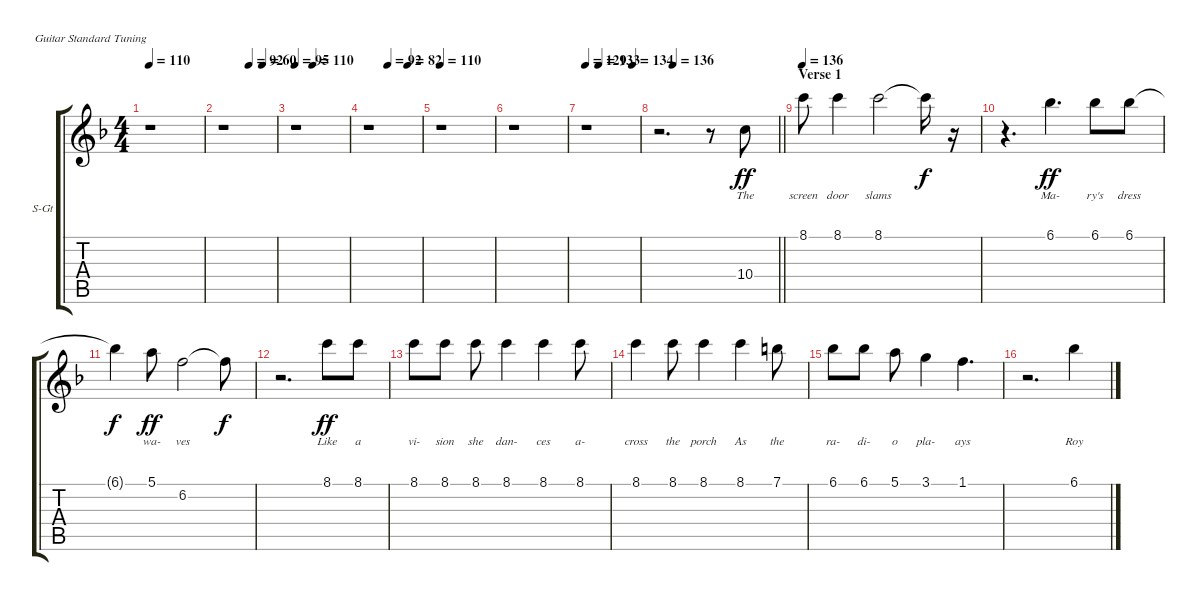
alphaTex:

\bracketExtendMode groupsimilarinstruments
\firstSystemTrackNameOrientation horizontal
\otherSystemsTrackNameOrientation horizontal
\track ("Vocals" "S-Gt") {instrument bassoon}
\staff {score tabs}
\tuning (E4 B3 G3 D3 A2 E2)
\displaytranspose 12
\ts (4 4)
\beaming (8 2 2 2 2)
\tempo 110
\clef g2
\ks f
r.1{dy ff instrument bassoon} |
\tempo (92 0.5)
\tempo (60 0.75)
r.1 |
\tempo 95
\tempo (110 0.333333)
r.1 |
\tempo (92 0.375)
\tempo (82 0.75)
r.1 |
\tempo 110
r.1 |
r.1 |
\tempo 129
\tempo (133 0.25)
\tempo (134 0.875)
r.1 |
\tempo (136 0.125)
\barLineRight lightlight
r.2{d} r.8 10.4.8{lyrics (0 "The") lyrics (1 "") lyrics (2 "") lyrics (3 "") lyrics (4 "")} |
\section ("" "Verse 1")
\tempo 136
8.1.8{lyrics (0 "screen") lyrics (1 "") lyrics (2 "") lyrics (3 "") lyrics (4 "")} 8.1.4{lyrics (0 "door") lyrics (1 "") lyrics (2 "") lyrics (3 "") lyrics (4 "")} 8.1.2{lyrics (0 "slams") lyrics (1 "") lyrics (2 "") lyrics (3 "") lyrics (4 "")} 8.1{t}.16{lyrics (0 "") lyrics (1 "") lyrics (2 "") lyrics (3 "") lyrics (4 "") dy f} r.16 |
r.4{d} 6.1.4{d lyrics (0 "Ma-") lyrics (1 "") lyrics (2 "") lyrics (3 "") lyrics (4 "") dy ff} 6.1.8{lyrics (0 "ry's") lyrics (1 "") lyrics (2 "") lyrics (3 "") lyrics (4 "")} 6.1.8{lyrics (0 "dress") lyrics (1 "") lyrics (2 "") lyrics (3 "") lyrics (4 "")} |
6.1{t}.4{lyrics (0 "") lyrics (1 "") lyrics (2 "") lyrics (3 "") lyrics (4 "") dy f} 5.1.8{lyrics (0 "wa-") lyrics (1 "") lyrics (2 "") lyrics (3 "") lyrics (4 "") dy ff} 6.2.2{lyrics (0 "ves") lyrics (1 "") lyrics (2 "") lyrics (3 "") lyrics (4 "")} 6.2{t}.8{lyrics (0 "") lyrics (1 "") lyrics (2 "") lyrics (3 "") lyrics (4 "") dy f} |
r.2{d} 8.1.8{lyrics (0 "Like") lyrics (1 "") lyrics (2 "") lyrics (3 "") lyrics (4 "") dy ff} 8.1.8{lyrics (0 "a") lyrics (1 "") lyrics (2 "") lyrics (3 "") lyrics (4 "")} |
8.1.8{lyrics (0 "vi-") lyrics (1 "") lyrics (2 "") lyrics (3 "") lyrics (4 "")} 8.1.8{lyrics (0 "sion") lyrics (1 "") lyrics (2 "") lyrics (3 "") lyrics (4 "")} 8.1.8{lyrics (0 "she") lyrics (1 "") lyrics (2 "") lyrics (3 "") lyrics (4 "")} 8.1.4{lyrics (0 "dan-") lyrics (1 "") lyrics (2 "") lyrics (3 "") lyrics (4 "")} 8.1.4{lyrics (0 "ces") lyrics (1 "") lyrics (2 "") lyrics (3 "") lyrics (4 "")} 8.1.8{lyrics (0 "a-") lyrics (1 "") lyrics (2 "") lyrics (3 "") lyrics (4 "")} |
8.1.4{lyrics (0 "cross") lyrics (1 "") lyrics (2 "") lyrics (3 "") lyrics (4 "")} 8.1.8{lyrics (0 "the") lyrics (1 "") lyrics (2 "") lyrics (3 "") lyrics (4 "")} 8.1.4{lyrics (0 "porch") lyrics (1 "") lyrics (2 "") lyrics (3 "") lyrics (4 "")} 8.1.4{lyrics (0 "As") lyrics (1 "") lyrics (2 "") lyrics (3 "") lyrics (4 "")} 7.1.8{lyrics (0 "the") lyrics (1 "") lyrics (2 "") lyrics (3 "") lyrics (4 "")} |
6.1.8{lyrics (0 "ra-") lyrics (1 "") lyrics (2 "") lyrics (3 "") lyrics (4 "")} 6.1.8{lyrics (0 "di-") lyrics (1 "") lyrics (2 "") lyrics (3 "") lyrics (4 "")} 5.1.8{lyrics (0 "o") lyrics (1 "") lyrics (2 "") lyrics (3 "") lyrics (4 "")} 3.1.4{lyrics (0 "pla-") lyrics (1 "") lyrics (2 "") lyrics (3 "") lyrics (4 "")} 1.1.4{d lyrics (0 "ays") lyrics (1 "") lyrics (2 "") lyrics (3 "") lyrics (4 "")} |
r.2{d} 6.1.4{lyrics (0 "Roy") lyrics (1 "") lyrics (2 "") lyrics (3 "") lyrics (4 "")}
